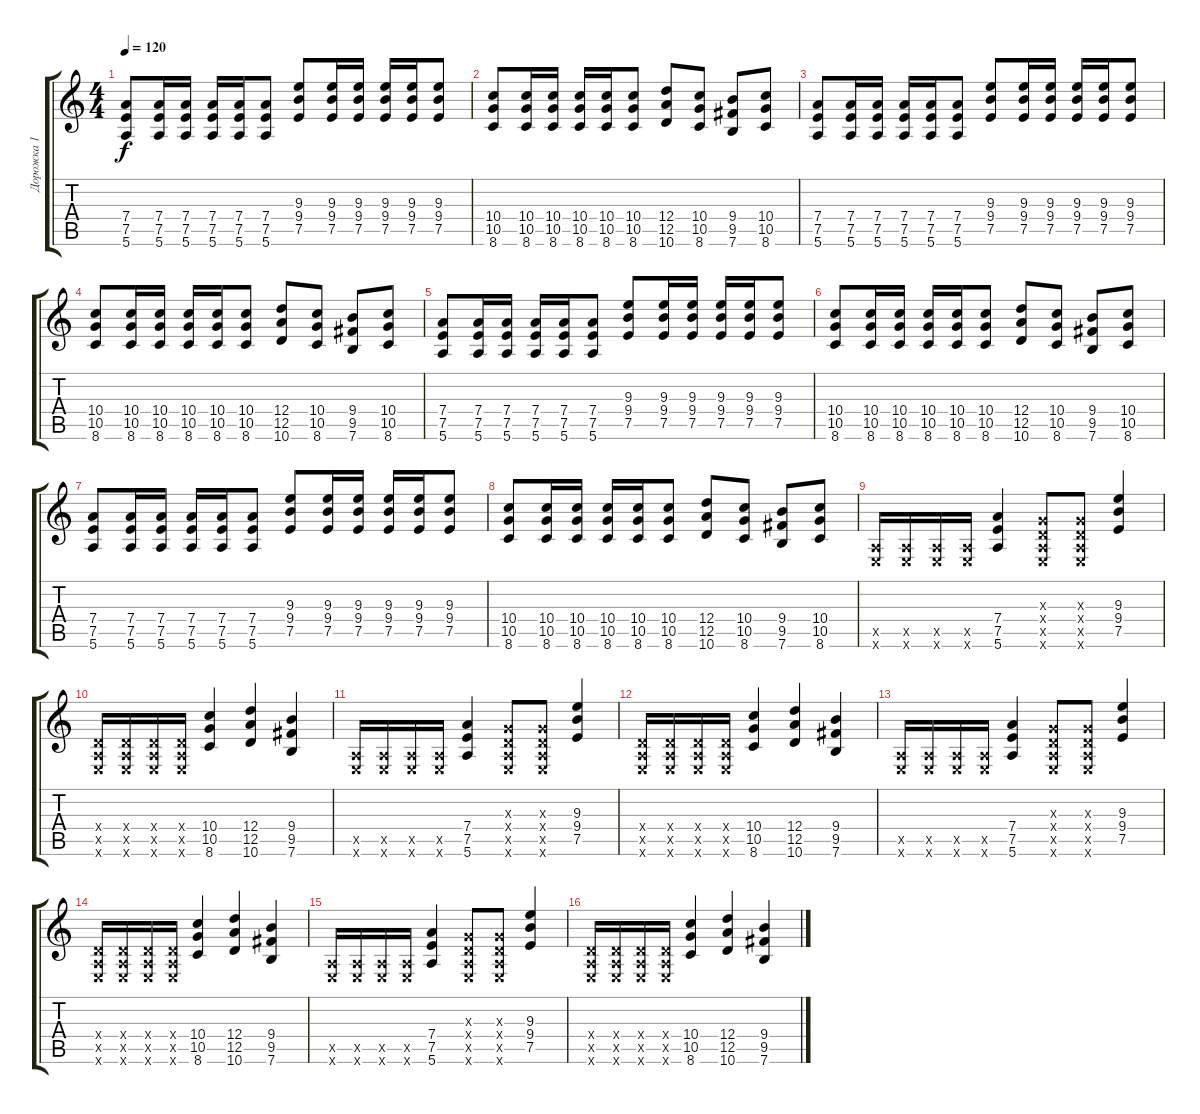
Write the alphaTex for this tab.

\track ("Дорожка 1" "Дорожка 1") {instrument overdrivenguitar}
\staff {score tabs}
\tuning (E4 B3 G3 D3 A2 E2) {hide}
\ts (4 4)
\tempo 120
\clef g2
\ks c
(7.4 7.5 5.6).8{dy f} (7.4 7.5 5.6).16 (7.4 7.5 5.6).16 (7.4 7.5 5.6).16 (7.4 7.5 5.6).16 (7.4 7.5 5.6).8 (9.3 9.4 7.5).8 (9.3 9.4 7.5).16 (9.3 9.4 7.5).16 (9.3 9.4 7.5).16 (9.3 9.4 7.5).16 (9.3 9.4 7.5).8 |
(10.4 10.5 8.6).8 (10.4 10.5 8.6).16 (10.4 10.5 8.6).16 (10.4 10.5 8.6).16 (10.4 10.5 8.6).16 (10.4 10.5 8.6).8 (12.4 12.5 10.6).8 (10.4 10.5 8.6).8 (9.4 9.5 7.6).8 (10.4 10.5 8.6).8 |
(7.4 7.5 5.6).8 (7.4 7.5 5.6).16 (7.4 7.5 5.6).16 (7.4 7.5 5.6).16 (7.4 7.5 5.6).16 (7.4 7.5 5.6).8 (9.3 9.4 7.5).8 (9.3 9.4 7.5).16 (9.3 9.4 7.5).16 (9.3 9.4 7.5).16 (9.3 9.4 7.5).16 (9.3 9.4 7.5).8 |
(10.4 10.5 8.6).8 (10.4 10.5 8.6).16 (10.4 10.5 8.6).16 (10.4 10.5 8.6).16 (10.4 10.5 8.6).16 (10.4 10.5 8.6).8 (12.4 12.5 10.6).8 (10.4 10.5 8.6).8 (9.4 9.5 7.6).8 (10.4 10.5 8.6).8 |
(7.4 7.5 5.6).8 (7.4 7.5 5.6).16 (7.4 7.5 5.6).16 (7.4 7.5 5.6).16 (7.4 7.5 5.6).16 (7.4 7.5 5.6).8 (9.3 9.4 7.5).8 (9.3 9.4 7.5).16 (9.3 9.4 7.5).16 (9.3 9.4 7.5).16 (9.3 9.4 7.5).16 (9.3 9.4 7.5).8 |
(10.4 10.5 8.6).8 (10.4 10.5 8.6).16 (10.4 10.5 8.6).16 (10.4 10.5 8.6).16 (10.4 10.5 8.6).16 (10.4 10.5 8.6).8 (12.4 12.5 10.6).8 (10.4 10.5 8.6).8 (9.4 9.5 7.6).8 (10.4 10.5 8.6).8 |
(7.4 7.5 5.6).8 (7.4 7.5 5.6).16 (7.4 7.5 5.6).16 (7.4 7.5 5.6).16 (7.4 7.5 5.6).16 (7.4 7.5 5.6).8 (9.3 9.4 7.5).8 (9.3 9.4 7.5).16 (9.3 9.4 7.5).16 (9.3 9.4 7.5).16 (9.3 9.4 7.5).16 (9.3 9.4 7.5).8 |
(10.4 10.5 8.6).8 (10.4 10.5 8.6).16 (10.4 10.5 8.6).16 (10.4 10.5 8.6).16 (10.4 10.5 8.6).16 (10.4 10.5 8.6).8 (12.4 12.5 10.6).8 (10.4 10.5 8.6).8 (9.4 9.5 7.6).8 (10.4 10.5 8.6).8 |
(0.5{x} 0.6{x}).16 (0.5{x} 0.6{x}).16 (0.5{x} 0.6{x}).16 (0.5{x} 0.6{x}).16 (7.4 7.5 5.6).4 (0.3{x} 0.4{x} 0.5{x} 0.6{x}).8 (0.3{x} 0.4{x} 0.5{x} 0.6{x}).8 (9.3 9.4 7.5).4 |
(0.4{x} 0.5{x} 0.6{x}).16 (0.4{x} 0.5{x} 0.6{x}).16 (0.4{x} 0.5{x} 0.6{x}).16 (0.4{x} 0.5{x} 0.6{x}).16 (10.4 10.5 8.6).4 (12.4 12.5 10.6).4 (9.4 9.5 7.6).4 |
(0.5{x} 0.6{x}).16 (0.5{x} 0.6{x}).16 (0.5{x} 0.6{x}).16 (0.5{x} 0.6{x}).16 (7.4 7.5 5.6).4 (0.3{x} 0.4{x} 0.5{x} 0.6{x}).8 (0.3{x} 0.4{x} 0.5{x} 0.6{x}).8 (9.3 9.4 7.5).4 |
(0.4{x} 0.5{x} 0.6{x}).16 (0.4{x} 0.5{x} 0.6{x}).16 (0.4{x} 0.5{x} 0.6{x}).16 (0.4{x} 0.5{x} 0.6{x}).16 (10.4 10.5 8.6).4 (12.4 12.5 10.6).4 (9.4 9.5 7.6).4 |
(0.5{x} 0.6{x}).16 (0.5{x} 0.6{x}).16 (0.5{x} 0.6{x}).16 (0.5{x} 0.6{x}).16 (7.4 7.5 5.6).4 (0.3{x} 0.4{x} 0.5{x} 0.6{x}).8 (0.3{x} 0.4{x} 0.5{x} 0.6{x}).8 (9.3 9.4 7.5).4 |
(0.4{x} 0.5{x} 0.6{x}).16 (0.4{x} 0.5{x} 0.6{x}).16 (0.4{x} 0.5{x} 0.6{x}).16 (0.4{x} 0.5{x} 0.6{x}).16 (10.4 10.5 8.6).4 (12.4 12.5 10.6).4 (9.4 9.5 7.6).4 |
(0.5{x} 0.6{x}).16 (0.5{x} 0.6{x}).16 (0.5{x} 0.6{x}).16 (0.5{x} 0.6{x}).16 (7.4 7.5 5.6).4 (0.3{x} 0.4{x} 0.5{x} 0.6{x}).8 (0.3{x} 0.4{x} 0.5{x} 0.6{x}).8 (9.3 9.4 7.5).4 |
(0.4{x} 0.5{x} 0.6{x}).16 (0.4{x} 0.5{x} 0.6{x}).16 (0.4{x} 0.5{x} 0.6{x}).16 (0.4{x} 0.5{x} 0.6{x}).16 (10.4 10.5 8.6).4 (12.4 12.5 10.6).4 (9.4 9.5 7.6).4
